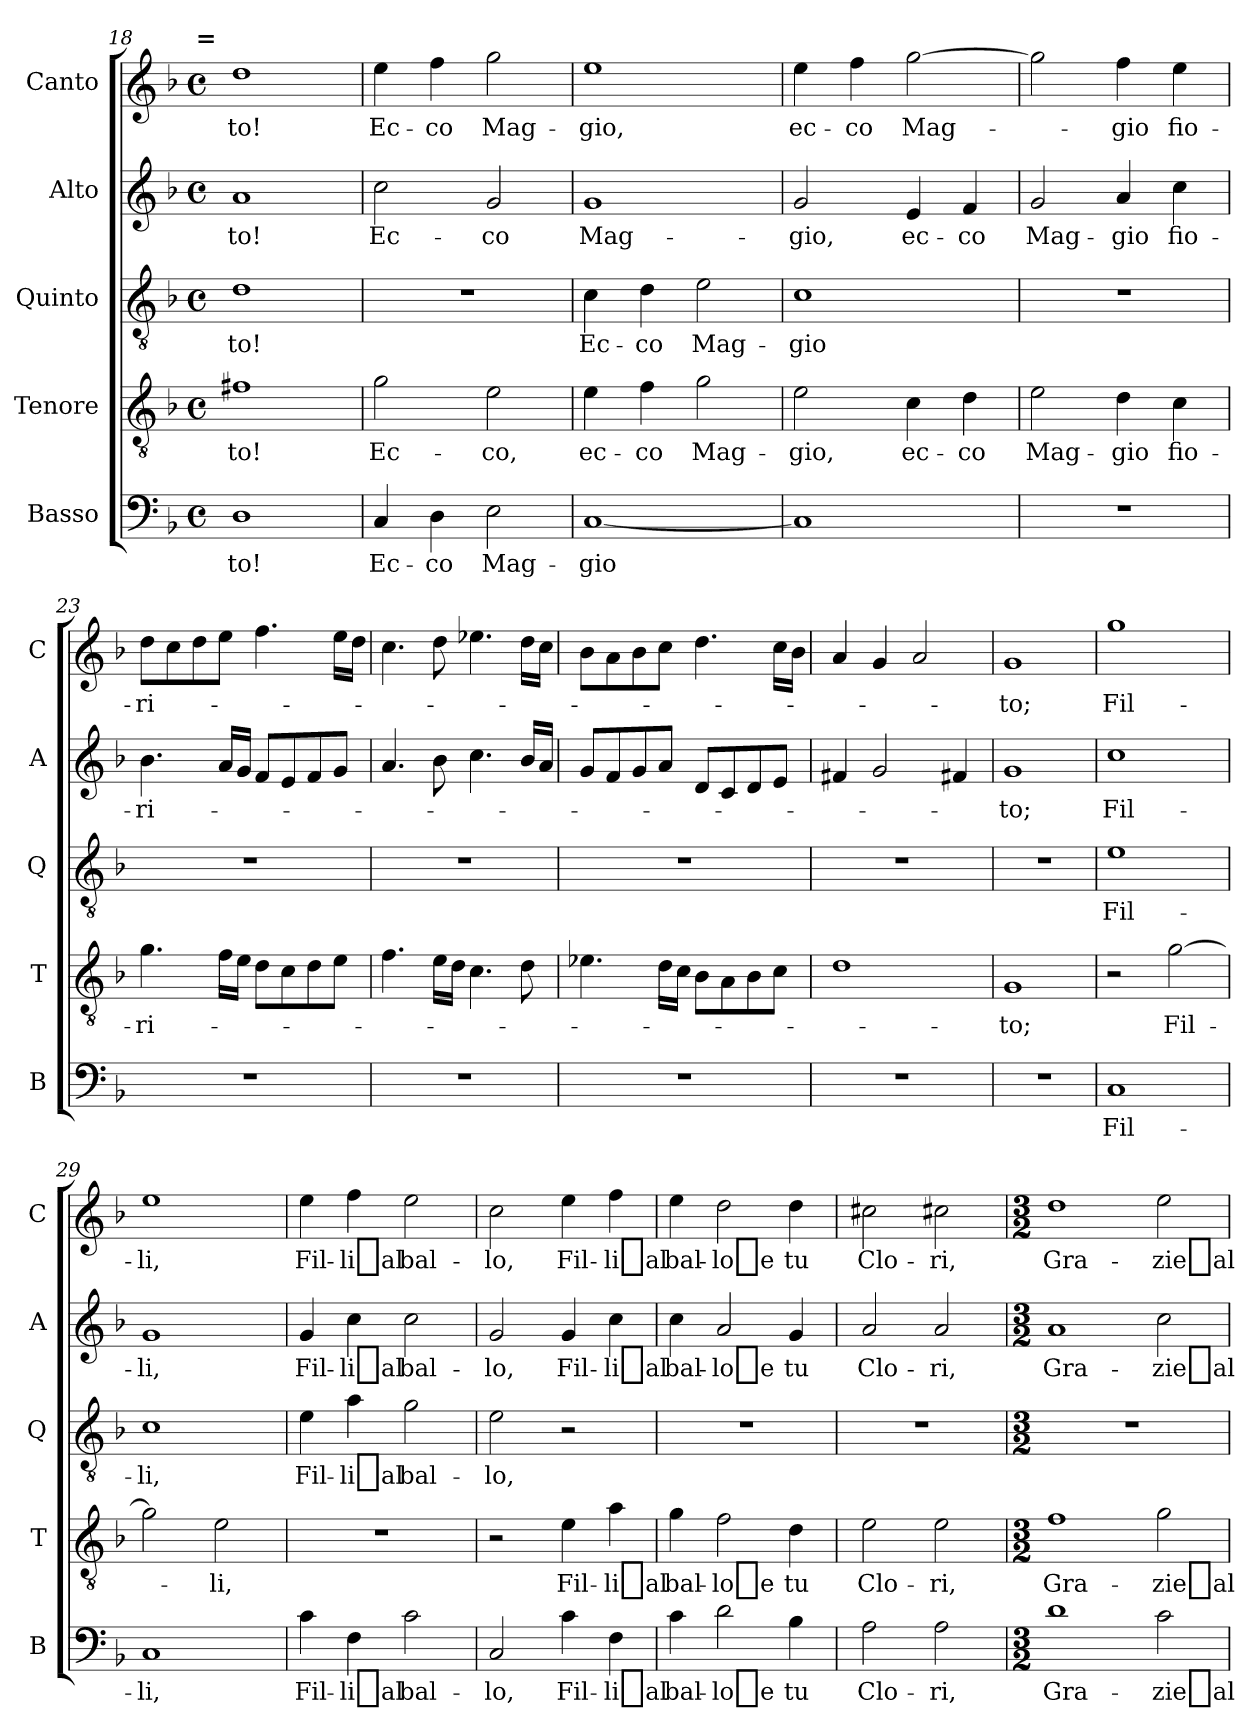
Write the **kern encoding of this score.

**kern	**text	**kern	**text	**kern	**text	**kern	**text	**kern	**text
*part5	*part5	*part4	*part4	*part3	*part3	*part2	*part2	*part1	*part1
*staff5	*staff5	*staff4	*staff4	*staff3	*staff3	*staff2	*staff2	*staff1	*staff1
*I"Basso	*	*I"Tenore	*	*I"Quinto	*	*I"Alto	*	*I"Canto	*
*I'B	*	*I'T	*	*I'Q	*	*I'A	*	*I'C	*
*clefF4	*	*clefGv2	*	*clefGv2	*	*clefG2	*	*clefG2	*
*k[b-]	*	*k[b-]	*	*k[b-]	*	*k[b-]	*	*k[b-]	*
*F:	*	*F:	*	*F:	*	*F:	*	*F:	*
!!LO:TX:omd:t= =
*M4/4	*	*M4/4	*	*M4/4	*	*M4/4	*	*M4/4	*
*met(c)	*	*met(c)	*	*met(c)	*	*met(c)	*	*met(c)	*
*MM144	*	*MM144	*	*MM144	*	*MM144	*	*MM144	*
=18	=18	=18	=18	=18	=18	=18	=18	=18	=18
1D	-to!	1f#X	-to!	1d	-to!	1a	-to!	1dd	-to!
=19	=19	=19	=19	=19	=19	=19	=19	=19	=19
4C	Ec-	2g	Ec-	1r	.	2cc	Ec-	4ee	Ec-
4D	-co	.	.	.	.	.	.	4ff	-co
2E	Mag-	2e	-co,	.	.	2g	-co	2gg	Mag-
=20	=20	=20	=20	=20	=20	=20	=20	=20	=20
[1C	-gio	4e	ec-	4c	Ec-	1g	Mag-	1ee	-gio,
.	.	4f	-co	4d	-co	.	.	.	.
.	.	2g	Mag-	2e	Mag-	.	.	.	.
=21	=21	=21	=21	=21	=21	=21	=21	=21	=21
1C]	.	2e	-gio,	1c	-gio	2g	-gio,	4ee	ec-
.	.	.	.	.	.	.	.	4ff	-co
.	.	4c	ec-	.	.	4e	ec-	[2gg	Mag-
.	.	4d	-co	.	.	4f	-co	.	.
=22	=22	=22	=22	=22	=22	=22	=22	=22	=22
1r	.	2e	Mag-	1r	.	2g	Mag-	2gg]	.
.	.	4d	-gio	.	.	4a	-gio	4ff	-gio
.	.	4c	fio-	.	.	4cc	fio-	4ee	fio-
!!LO:LB:g=z
=23	=23	=23	=23	=23	=23	=23	=23	=23	=23
1r	.	4.g	ri-	1r	.	4.b-	ri-	8ddL	ri-
.	.	.	.	.	.	.	.	8cc	.
.	.	.	.	.	.	.	.	8dd	.
.	.	16fLL	.	.	.	16aLL	.	8eeJ	.
.	.	16eJJ	.	.	.	16gJJ	.	.	.
.	.	8dL	.	.	.	8fL	.	4.ff	.
.	.	8c	.	.	.	8e	.	.	.
.	.	8d	.	.	.	8f	.	.	.
.	.	8eJ	.	.	.	8gJ	.	16eeLL	.
.	.	.	.	.	.	.	.	16ddJJ	.
=24	=24	=24	=24	=24	=24	=24	=24	=24	=24
1r	.	4.f	.	1r	.	4.a	.	4.cc	.
.	.	16eLL	.	.	.	8b-	.	8dd	.
.	.	16dJJ	.	.	.	.	.	.	.
.	.	4.c	.	.	.	4.cc	.	4.ee-X	.
.	.	8d	.	.	.	16b-LL	.	16ddLL	.
.	.	.	.	.	.	16aJJ	.	16ccJJ	.
=25	=25	=25	=25	=25	=25	=25	=25	=25	=25
1r	.	4.e-X	.	1r	.	8gL	.	8b-L	.
.	.	.	.	.	.	8f	.	8a	.
.	.	.	.	.	.	8g	.	8b-	.
.	.	16dLL	.	.	.	8aJ	.	8ccJ	.
.	.	16cJJ	.	.	.	.	.	.	.
.	.	8B-L	.	.	.	8dL	.	4.dd	.
.	.	8A	.	.	.	8c	.	.	.
.	.	8B-	.	.	.	8d	.	.	.
.	.	8cJ	.	.	.	8eJ	.	16ccLL	.
.	.	.	.	.	.	.	.	16b-JJ	.
=26	=26	=26	=26	=26	=26	=26	=26	=26	=26
1r	.	1d	.	1r	.	4f#X	.	4a	.
.	.	.	.	.	.	2g	.	4g	.
.	.	.	.	.	.	.	.	2a	.
.	.	.	.	.	.	4f#X	.	.	.
=27	=27	=27	=27	=27	=27	=27	=27	=27	=27
1r	.	1G	-to;	1r	.	1g	-to;	1g	-to;
=28	=28	=28	=28	=28	=28	=28	=28	=28	=28
1C	Fil-	2r	.	1e	Fil-	1cc	Fil-	1gg	Fil-
.	.	[2g	Fil-	.	.	.	.	.	.
=29	=29	=29	=29	=29	=29	=29	=29	=29	=29
1C	-li,	2g]	.	1c	-li,	1g	-li,	1ee	-li,
.	.	2e	-li,	.	.	.	.	.	.
!!LO:PB:g=z
=30	=30	=30	=30	=30	=30	=30	=30	=30	=30
4c	Fil-	1r	.	4e	Fil-	4g	Fil-	4ee	Fil-
4F	-li_al	.	.	4a	-li_al	4cc	-li_al	4ff	-li_al
2c	bal-	.	.	2g	bal-	2cc	bal-	2ee	bal-
=31	=31	=31	=31	=31	=31	=31	=31	=31	=31
2C	-lo,	2r	.	2e	-lo,	2g	-lo,	2cc	-lo,
4c	Fil-	4e	Fil-	2r	.	4g	Fil-	4ee	Fil-
4F	-li_al	4a	-li_al	.	.	4cc	-li_al	4ff	-li_al
=32	=32	=32	=32	=32	=32	=32	=32	=32	=32
4c	bal-	4g	bal-	1r	.	4cc	bal-	4ee	bal-
2d	-lo_e	2f	-lo_e	.	.	2a	-lo_e	2dd	-lo_e
4B-	-tu	4d	-tu	.	.	4g	-tu	4dd	-tu
=33	=33	=33	=33	=33	=33	=33	=33	=33	=33
2A	Clo-	2e	Clo-	1r	.	2a	Clo-	2cc#X	Clo-
2A	-ri,	2e	-ri,	.	.	2a	-ri,	2cc#X	-ri,
=34	=34	=34	=34	=34	=34	=34	=34	=34	=34
*M3/2	*	*M3/2	*	*M3/2	*	*M3/2	*	*M3/2	*
*	*	*	*	*	*	*	*	*MM288	*
1d	Gra-	1f	Gra-	1.r	.	1a	Gra-	1dd	Gra-
2c	-zie_al	2g	-zie_al	.	.	2cc	-zie_al	2ee	-zie_al
=	=	=	=	=	=	=	=	=	=
*-	*-	*-	*-	*-	*-	*-	*-	*-	*-
